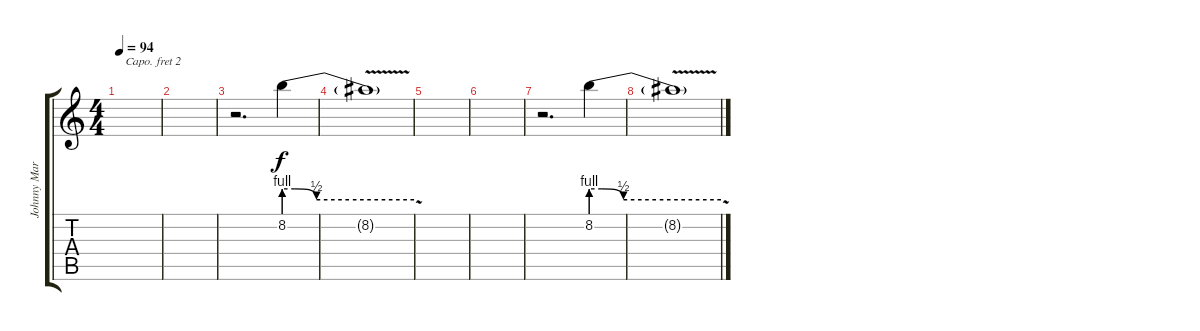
\track ("Johnny Marr (Slide guitar)" "Johnny Mar") {instrument overdrivenguitar}
\staff {score tabs}
\capo 2
\tuning (E4 B3 G3 D3 A2 E2) {hide}
\ts (4 4)
\tempo 94
\clef g2
\ks c
|
|
r.2{d volume 13} 8.2{be (custom 0 4 5 4 15 2 30 2 60 2)}.4 |
8.2{v t}.1{volume 0} |
|
|
r.2{d volume 13} 8.2{be (custom 0 4 5 4 15 2 30 2 60 2)}.4 |
8.2{v t}.1{volume 0}
